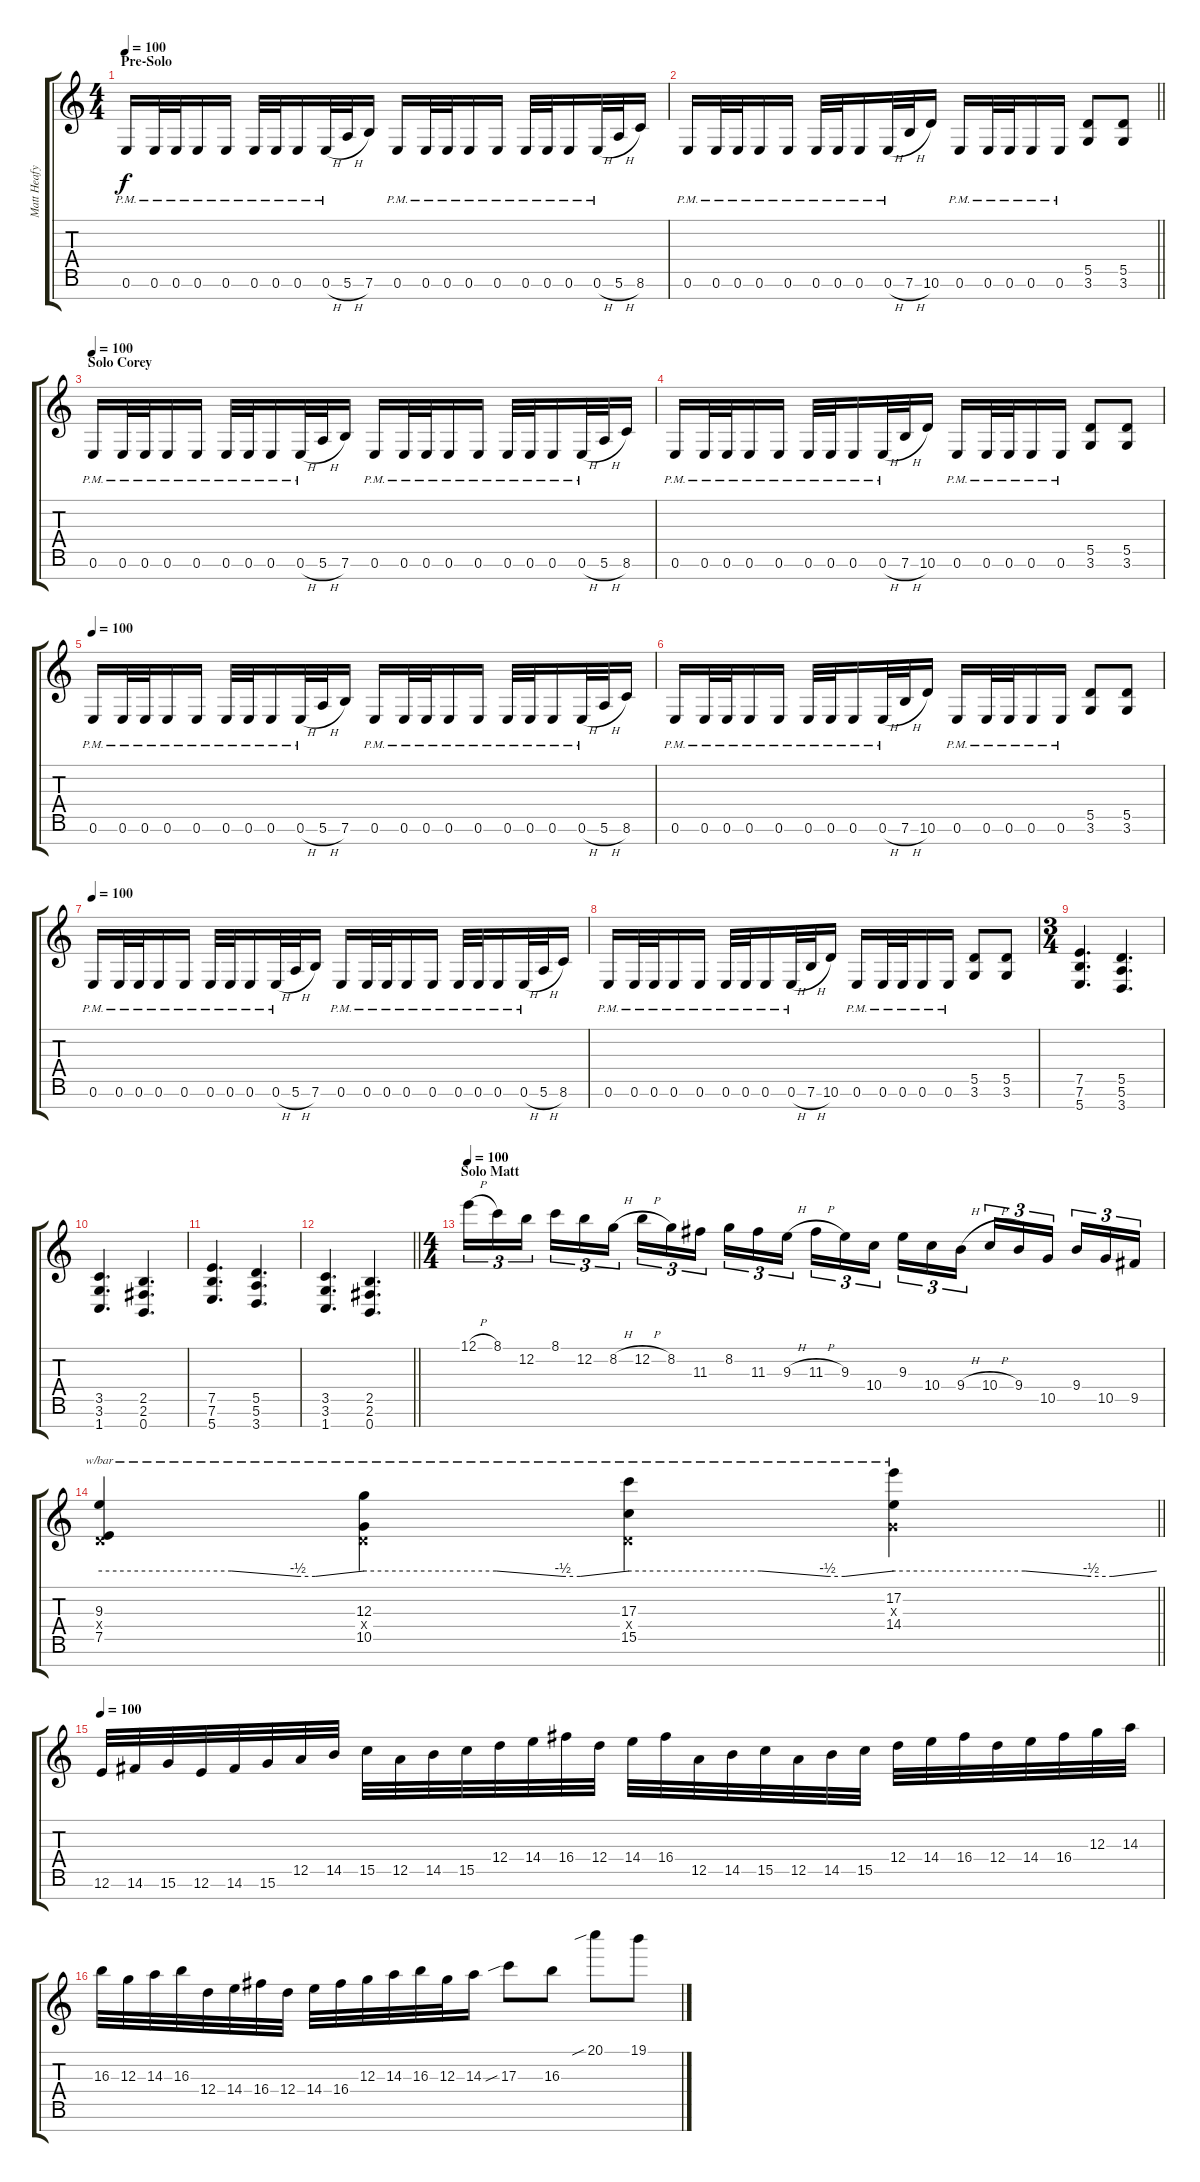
\track ("Matt Heafy" "Matt Heafy") {instrument distortionguitar}
\staff {score tabs}
\tuning (E4 B3 G3 D3 A2 E2 B1) {hide}
\ts (4 4)
\section ("" "Pre-Solo")
\tempo 100
\clef g2
\ks c
0.6{pm}.16{dy f} 0.6{pm}.32 0.6{pm}.32 0.6{pm}.16 0.6{pm}.16 0.6{pm}.32 0.6{pm}.32 0.6{pm}.16 0.6{h pm}.32 5.6{h}.32 7.6.16 0.6{pm}.16 0.6{pm}.32 0.6{pm}.32 0.6{pm}.16 0.6{pm}.16 0.6{pm}.32 0.6{pm}.32 0.6{pm}.16 0.6{h pm}.32 5.6{h}.32 8.6.16 |
\barLineRight lightlight
0.6{pm}.16 0.6{pm}.32 0.6{pm}.32 0.6{pm}.16 0.6{pm}.16 0.6{pm}.32 0.6{pm}.32 0.6{pm}.16 0.6{h pm}.32 7.6{h}.32 10.6.16 0.6{pm}.16 0.6{pm}.32 0.6{pm}.32 0.6{pm}.16 0.6{pm}.16 (5.5 3.6).8 (5.5 3.6).8 |
\section ("" "Solo Corey")
\tempo 100
0.6{pm}.16 0.6{pm}.32 0.6{pm}.32 0.6{pm}.16 0.6{pm}.16 0.6{pm}.32 0.6{pm}.32 0.6{pm}.16 0.6{h pm}.32 5.6{h}.32 7.6.16 0.6{pm}.16 0.6{pm}.32 0.6{pm}.32 0.6{pm}.16 0.6{pm}.16 0.6{pm}.32 0.6{pm}.32 0.6{pm}.16 0.6{h pm}.32 5.6{h}.32 8.6.16 |
0.6{pm}.16 0.6{pm}.32 0.6{pm}.32 0.6{pm}.16 0.6{pm}.16 0.6{pm}.32 0.6{pm}.32 0.6{pm}.16 0.6{h pm}.32 7.6{h}.32 10.6.16 0.6{pm}.16 0.6{pm}.32 0.6{pm}.32 0.6{pm}.16 0.6{pm}.16 (5.5 3.6).8 (5.5 3.6).8 |
\tempo 100
0.6{pm}.16 0.6{pm}.32 0.6{pm}.32 0.6{pm}.16 0.6{pm}.16 0.6{pm}.32 0.6{pm}.32 0.6{pm}.16 0.6{h pm}.32 5.6{h}.32 7.6.16 0.6{pm}.16 0.6{pm}.32 0.6{pm}.32 0.6{pm}.16 0.6{pm}.16 0.6{pm}.32 0.6{pm}.32 0.6{pm}.16 0.6{h pm}.32 5.6{h}.32 8.6.16 |
0.6{pm}.16 0.6{pm}.32 0.6{pm}.32 0.6{pm}.16 0.6{pm}.16 0.6{pm}.32 0.6{pm}.32 0.6{pm}.16 0.6{h pm}.32 7.6{h}.32 10.6.16 0.6{pm}.16 0.6{pm}.32 0.6{pm}.32 0.6{pm}.16 0.6{pm}.16 (5.5 3.6).8 (5.5 3.6).8 |
\tempo 100
0.6{pm}.16 0.6{pm}.32 0.6{pm}.32 0.6{pm}.16 0.6{pm}.16 0.6{pm}.32 0.6{pm}.32 0.6{pm}.16 0.6{h pm}.32 5.6{h}.32 7.6.16 0.6{pm}.16 0.6{pm}.32 0.6{pm}.32 0.6{pm}.16 0.6{pm}.16 0.6{pm}.32 0.6{pm}.32 0.6{pm}.16 0.6{h pm}.32 5.6{h}.32 8.6.16 |
0.6{pm}.16 0.6{pm}.32 0.6{pm}.32 0.6{pm}.16 0.6{pm}.16 0.6{pm}.32 0.6{pm}.32 0.6{pm}.16 0.6{h pm}.32 7.6{h}.32 10.6.16 0.6{pm}.16 0.6{pm}.32 0.6{pm}.32 0.6{pm}.16 0.6{pm}.16 (5.5 3.6).8 (5.5 3.6).8 |
\ts (3 4)
(7.5 7.6 5.7).4{d} (5.5 5.6 3.7).4{d} |
(3.5 3.6 1.7).4{d} (2.5 2.6 0.7).4{d} |
(7.5 7.6 5.7).4{d} (5.5 5.6 3.7).4{d} |
\barLineRight lightlight
(3.5 3.6 1.7).4{d} (2.5 2.6 0.7).4{d} |
\ts (4 4)
\section ("" "Solo Matt")
\tempo 100
12.1{h}.16{tu (3 2)} 8.1.16{tu (3 2)} 12.2.16{tu (3 2) beam splitsecondary} 8.1.16{tu (3 2)} 12.2.16{tu (3 2)} 8.2{h}.16{tu (3 2)} 12.2{h}.16{tu (3 2)} 8.2.16{tu (3 2)} 11.3.16{tu (3 2) beam splitsecondary} 8.2.16{tu (3 2)} 11.3.16{tu (3 2)} 9.3{h}.16{tu (3 2)} 11.3{h}.16{tu (3 2)} 9.3.16{tu (3 2)} 10.4.16{tu (3 2) beam splitsecondary} 9.3.16{tu (3 2)} 10.4.16{tu (3 2)} 9.4{h}.16{tu (3 2)} 10.4{h}.16{tu (3 2)} 9.4.16{tu (3 2)} 10.5.16{tu (3 2) beam splitsecondary} 9.4.16{tu (3 2)} 10.5.16{tu (3 2)} 9.5.16{tu (3 2)} |
\barLineRight lightlight
(9.3 0.4{x} 7.5).4{tbe (custom default 0 0 30 0 45 -2 49 -2 60 0)} (12.3 0.4{x} 10.5).4{tbe (custom default 0 0 30 0 45 -2 49 -2 60 0)} (17.3 0.4{x} 15.5).4{tbe (custom default 0 0 30 0 45 -2 49 -2 60 0)} (17.2 0.3{x} 14.4).4{tbe (custom default 0 0 30 0 45 -2 50 -2 60 0)} |
\tempo 100
12.6.32 14.6.32 15.6.32 12.6.32 14.6.32 15.6.32 12.5.32 14.5.32 15.5.32 12.5.32 14.5.32 15.5.32 12.4.32 14.4.32 16.4.32 12.4.32 14.4.32 16.4.32 12.5.32 14.5.32 15.5.32 12.5.32 14.5.32 15.5.32 12.4.32 14.4.32 16.4.32 12.4.32 14.4.32 16.4.32 12.3.32 14.3.32 |
16.3.32 12.3.32 14.3.32 16.3.32 12.4.32 14.4.32 16.4.32 12.4.32 14.4.32 16.4.32 12.3.32 14.3.32 16.3.32 12.3.32 14.3.16 17.3{sib}.8 16.3.8 20.1{sib}.8 19.1.8
